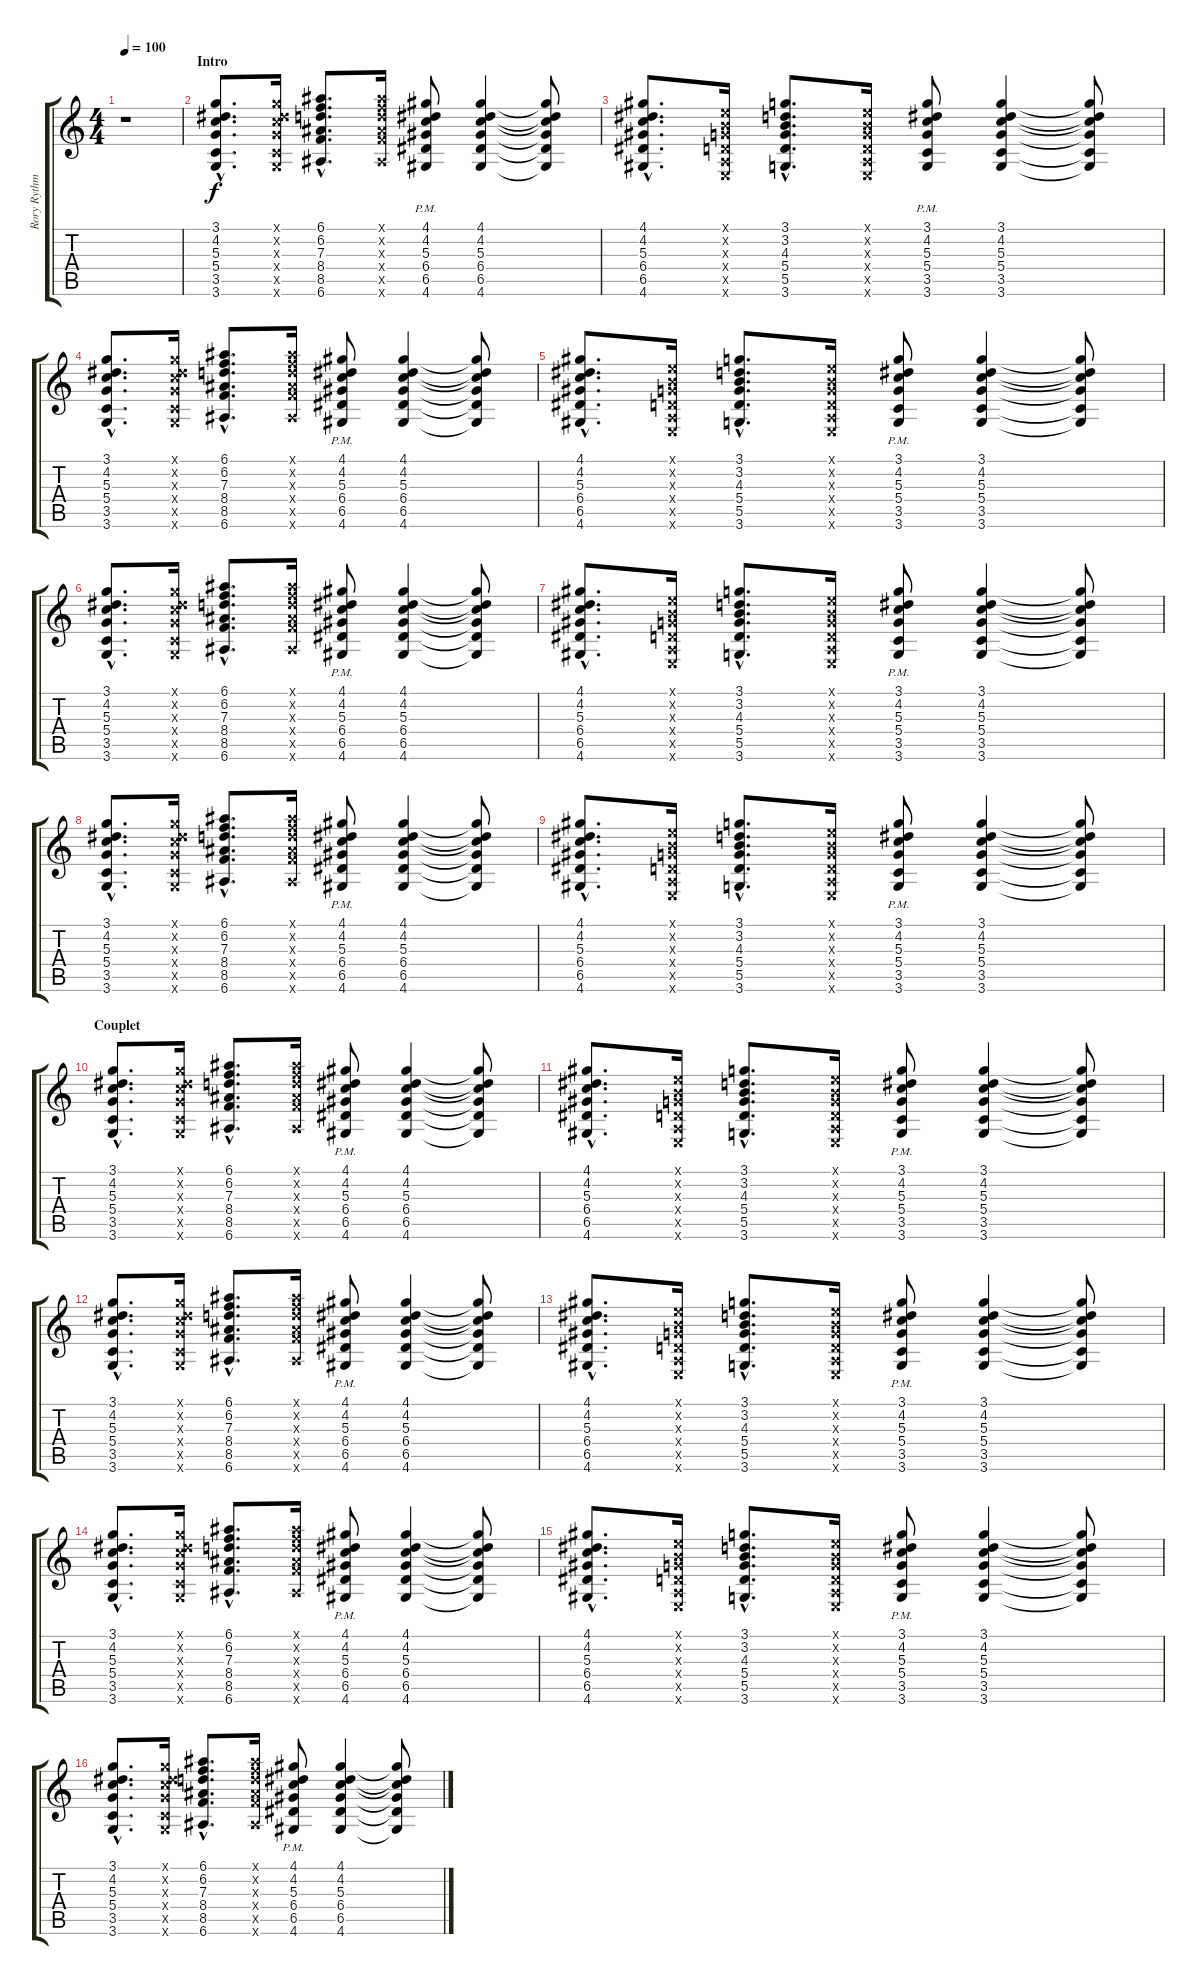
\track ("Rory Rythmic" "Rory Rythm") {instrument distortionguitar}
\staff {score tabs}
\tuning (E4 B3 G3 D3 A2 E2) {hide}
\ts (4 4)
\tempo 100
\clef g2
\ks c
r.1{dy f instrument distortionguitar} |
\section ("" "Intro")
(3.1{hac} 4.2{hac} 5.3{hac} 5.4{hac} 3.5{hac} 3.6{hac}).8{d} (3.1{x} 4.2{x} 5.3{x} 5.4{x} 3.5{x} 3.6{x}).16 (6.1{hac} 6.2{hac} 7.3{hac} 8.4{hac} 8.5{hac} 6.6{hac}).8{d} (6.1{x} 6.2{x} 7.3{x} 8.4{x} 8.5{x} 6.6{x}).16 (4.1{pm} 4.2{pm} 5.3{pm} 6.4{pm} 6.5{pm} 4.6{pm}).8 (4.1 4.2 5.3 6.4 6.5 4.6).4 (4.1{t} 4.2{t} 5.3{t} 6.4{t} 6.5{t} 4.6{t}).8 |
(4.1{hac} 4.2{hac} 5.3{hac} 6.4{hac} 6.5{hac} 4.6{hac}).8{d} (0.1{x} 0.2{x} 0.3{x} 0.4{x} 0.5{x} 0.6{x}).16 (3.1{hac} 3.2{hac} 4.3{hac} 5.4{hac} 5.5{hac} 3.6{hac}).8{d} (0.1{x} 0.2{x} 0.3{x} 0.4{x} 0.5{x} 0.6{x}).16 (3.1{pm} 4.2{pm} 5.3{pm} 5.4{pm} 3.5{pm} 3.6{pm}).8 (3.1 4.2 5.3 5.4 3.5 3.6).4 (3.1{t} 4.2{t} 5.3{t} 5.4{t} 3.5{t} 3.6{t}).8 |
(3.1{hac} 4.2{hac} 5.3{hac} 5.4{hac} 3.5{hac} 3.6{hac}).8{d} (3.1{x} 4.2{x} 5.3{x} 5.4{x} 3.5{x} 3.6{x}).16 (6.1{hac} 6.2{hac} 7.3{hac} 8.4{hac} 8.5{hac} 6.6{hac}).8{d} (6.1{x} 6.2{x} 7.3{x} 8.4{x} 8.5{x} 6.6{x}).16 (4.1{pm} 4.2{pm} 5.3{pm} 6.4{pm} 6.5{pm} 4.6{pm}).8 (4.1 4.2 5.3 6.4 6.5 4.6).4 (4.1{t} 4.2{t} 5.3{t} 6.4{t} 6.5{t} 4.6{t}).8 |
(4.1{hac} 4.2{hac} 5.3{hac} 6.4{hac} 6.5{hac} 4.6{hac}).8{d} (0.1{x} 0.2{x} 0.3{x} 0.4{x} 0.5{x} 0.6{x}).16 (3.1{hac} 3.2{hac} 4.3{hac} 5.4{hac} 5.5{hac} 3.6{hac}).8{d} (0.1{x} 0.2{x} 0.3{x} 0.4{x} 0.5{x} 0.6{x}).16 (3.1{pm} 4.2{pm} 5.3{pm} 5.4{pm} 3.5{pm} 3.6{pm}).8 (3.1 4.2 5.3 5.4 3.5 3.6).4 (3.1{t} 4.2{t} 5.3{t} 5.4{t} 3.5{t} 3.6{t}).8 |
(3.1{hac} 4.2{hac} 5.3{hac} 5.4{hac} 3.5{hac} 3.6{hac}).8{d} (3.1{x} 4.2{x} 5.3{x} 5.4{x} 3.5{x} 3.6{x}).16 (6.1{hac} 6.2{hac} 7.3{hac} 8.4{hac} 8.5{hac} 6.6{hac}).8{d} (6.1{x} 6.2{x} 7.3{x} 8.4{x} 8.5{x} 6.6{x}).16 (4.1{pm} 4.2{pm} 5.3{pm} 6.4{pm} 6.5{pm} 4.6{pm}).8 (4.1 4.2 5.3 6.4 6.5 4.6).4 (4.1{t} 4.2{t} 5.3{t} 6.4{t} 6.5{t} 4.6{t}).8 |
(4.1{hac} 4.2{hac} 5.3{hac} 6.4{hac} 6.5{hac} 4.6{hac}).8{d} (0.1{x} 0.2{x} 0.3{x} 0.4{x} 0.5{x} 0.6{x}).16 (3.1{hac} 3.2{hac} 4.3{hac} 5.4{hac} 5.5{hac} 3.6{hac}).8{d} (0.1{x} 0.2{x} 0.3{x} 0.4{x} 0.5{x} 0.6{x}).16 (3.1{pm} 4.2{pm} 5.3{pm} 5.4{pm} 3.5{pm} 3.6{pm}).8 (3.1 4.2 5.3 5.4 3.5 3.6).4 (3.1{t} 4.2{t} 5.3{t} 5.4{t} 3.5{t} 3.6{t}).8 |
(3.1{hac} 4.2{hac} 5.3{hac} 5.4{hac} 3.5{hac} 3.6{hac}).8{d} (3.1{x} 4.2{x} 5.3{x} 5.4{x} 3.5{x} 3.6{x}).16 (6.1{hac} 6.2{hac} 7.3{hac} 8.4{hac} 8.5{hac} 6.6{hac}).8{d} (6.1{x} 6.2{x} 7.3{x} 8.4{x} 8.5{x} 6.6{x}).16 (4.1{pm} 4.2{pm} 5.3{pm} 6.4{pm} 6.5{pm} 4.6{pm}).8 (4.1 4.2 5.3 6.4 6.5 4.6).4 (4.1{t} 4.2{t} 5.3{t} 6.4{t} 6.5{t} 4.6{t}).8 |
(4.1{hac} 4.2{hac} 5.3{hac} 6.4{hac} 6.5{hac} 4.6{hac}).8{d} (0.1{x} 0.2{x} 0.3{x} 0.4{x} 0.5{x} 0.6{x}).16 (3.1{hac} 3.2{hac} 4.3{hac} 5.4{hac} 5.5{hac} 3.6{hac}).8{d} (0.1{x} 0.2{x} 0.3{x} 0.4{x} 0.5{x} 0.6{x}).16 (3.1{pm} 4.2{pm} 5.3{pm} 5.4{pm} 3.5{pm} 3.6{pm}).8 (3.1 4.2 5.3 5.4 3.5 3.6).4 (3.1{t} 4.2{t} 5.3{t} 5.4{t} 3.5{t} 3.6{t}).8 |
\section ("" "Couplet")
(3.1{hac} 4.2{hac} 5.3{hac} 5.4{hac} 3.5{hac} 3.6{hac}).8{d} (3.1{x} 4.2{x} 5.3{x} 5.4{x} 3.5{x} 3.6{x}).16 (6.1{hac} 6.2{hac} 7.3{hac} 8.4{hac} 8.5{hac} 6.6{hac}).8{d} (6.1{x} 6.2{x} 7.3{x} 8.4{x} 8.5{x} 6.6{x}).16 (4.1{pm} 4.2{pm} 5.3{pm} 6.4{pm} 6.5{pm} 4.6{pm}).8 (4.1 4.2 5.3 6.4 6.5 4.6).4 (4.1{t} 4.2{t} 5.3{t} 6.4{t} 6.5{t} 4.6{t}).8 |
(4.1{hac} 4.2{hac} 5.3{hac} 6.4{hac} 6.5{hac} 4.6{hac}).8{d} (0.1{x} 0.2{x} 0.3{x} 0.4{x} 0.5{x} 0.6{x}).16 (3.1{hac} 3.2{hac} 4.3{hac} 5.4{hac} 5.5{hac} 3.6{hac}).8{d} (0.1{x} 0.2{x} 0.3{x} 0.4{x} 0.5{x} 0.6{x}).16 (3.1{pm} 4.2{pm} 5.3{pm} 5.4{pm} 3.5{pm} 3.6{pm}).8 (3.1 4.2 5.3 5.4 3.5 3.6).4 (3.1{t} 4.2{t} 5.3{t} 5.4{t} 3.5{t} 3.6{t}).8 |
(3.1{hac} 4.2{hac} 5.3{hac} 5.4{hac} 3.5{hac} 3.6{hac}).8{d} (3.1{x} 4.2{x} 5.3{x} 5.4{x} 3.5{x} 3.6{x}).16 (6.1{hac} 6.2{hac} 7.3{hac} 8.4{hac} 8.5{hac} 6.6{hac}).8{d} (6.1{x} 6.2{x} 7.3{x} 8.4{x} 8.5{x} 6.6{x}).16 (4.1{pm} 4.2{pm} 5.3{pm} 6.4{pm} 6.5{pm} 4.6{pm}).8 (4.1 4.2 5.3 6.4 6.5 4.6).4 (4.1{t} 4.2{t} 5.3{t} 6.4{t} 6.5{t} 4.6{t}).8 |
(4.1{hac} 4.2{hac} 5.3{hac} 6.4{hac} 6.5{hac} 4.6{hac}).8{d} (0.1{x} 0.2{x} 0.3{x} 0.4{x} 0.5{x} 0.6{x}).16 (3.1{hac} 3.2{hac} 4.3{hac} 5.4{hac} 5.5{hac} 3.6{hac}).8{d} (0.1{x} 0.2{x} 0.3{x} 0.4{x} 0.5{x} 0.6{x}).16 (3.1{pm} 4.2{pm} 5.3{pm} 5.4{pm} 3.5{pm} 3.6{pm}).8 (3.1 4.2 5.3 5.4 3.5 3.6).4 (3.1{t} 4.2{t} 5.3{t} 5.4{t} 3.5{t} 3.6{t}).8 |
(3.1{hac} 4.2{hac} 5.3{hac} 5.4{hac} 3.5{hac} 3.6{hac}).8{d} (3.1{x} 4.2{x} 5.3{x} 5.4{x} 3.5{x} 3.6{x}).16 (6.1{hac} 6.2{hac} 7.3{hac} 8.4{hac} 8.5{hac} 6.6{hac}).8{d} (6.1{x} 6.2{x} 7.3{x} 8.4{x} 8.5{x} 6.6{x}).16 (4.1{pm} 4.2{pm} 5.3{pm} 6.4{pm} 6.5{pm} 4.6{pm}).8 (4.1 4.2 5.3 6.4 6.5 4.6).4 (4.1{t} 4.2{t} 5.3{t} 6.4{t} 6.5{t} 4.6{t}).8 |
(4.1{hac} 4.2{hac} 5.3{hac} 6.4{hac} 6.5{hac} 4.6{hac}).8{d} (0.1{x} 0.2{x} 0.3{x} 0.4{x} 0.5{x} 0.6{x}).16 (3.1{hac} 3.2{hac} 4.3{hac} 5.4{hac} 5.5{hac} 3.6{hac}).8{d} (0.1{x} 0.2{x} 0.3{x} 0.4{x} 0.5{x} 0.6{x}).16 (3.1{pm} 4.2{pm} 5.3{pm} 5.4{pm} 3.5{pm} 3.6{pm}).8 (3.1 4.2 5.3 5.4 3.5 3.6).4 (3.1{t} 4.2{t} 5.3{t} 5.4{t} 3.5{t} 3.6{t}).8 |
(3.1{hac} 4.2{hac} 5.3{hac} 5.4{hac} 3.5{hac} 3.6{hac}).8{d} (3.1{x} 4.2{x} 5.3{x} 5.4{x} 3.5{x} 3.6{x}).16 (6.1{hac} 6.2{hac} 7.3{hac} 8.4{hac} 8.5{hac} 6.6{hac}).8{d} (6.1{x} 6.2{x} 7.3{x} 8.4{x} 8.5{x} 6.6{x}).16 (4.1{pm} 4.2{pm} 5.3{pm} 6.4{pm} 6.5{pm} 4.6{pm}).8 (4.1 4.2 5.3 6.4 6.5 4.6).4 (4.1{t} 4.2{t} 5.3{t} 6.4{t} 6.5{t} 4.6{t}).8
